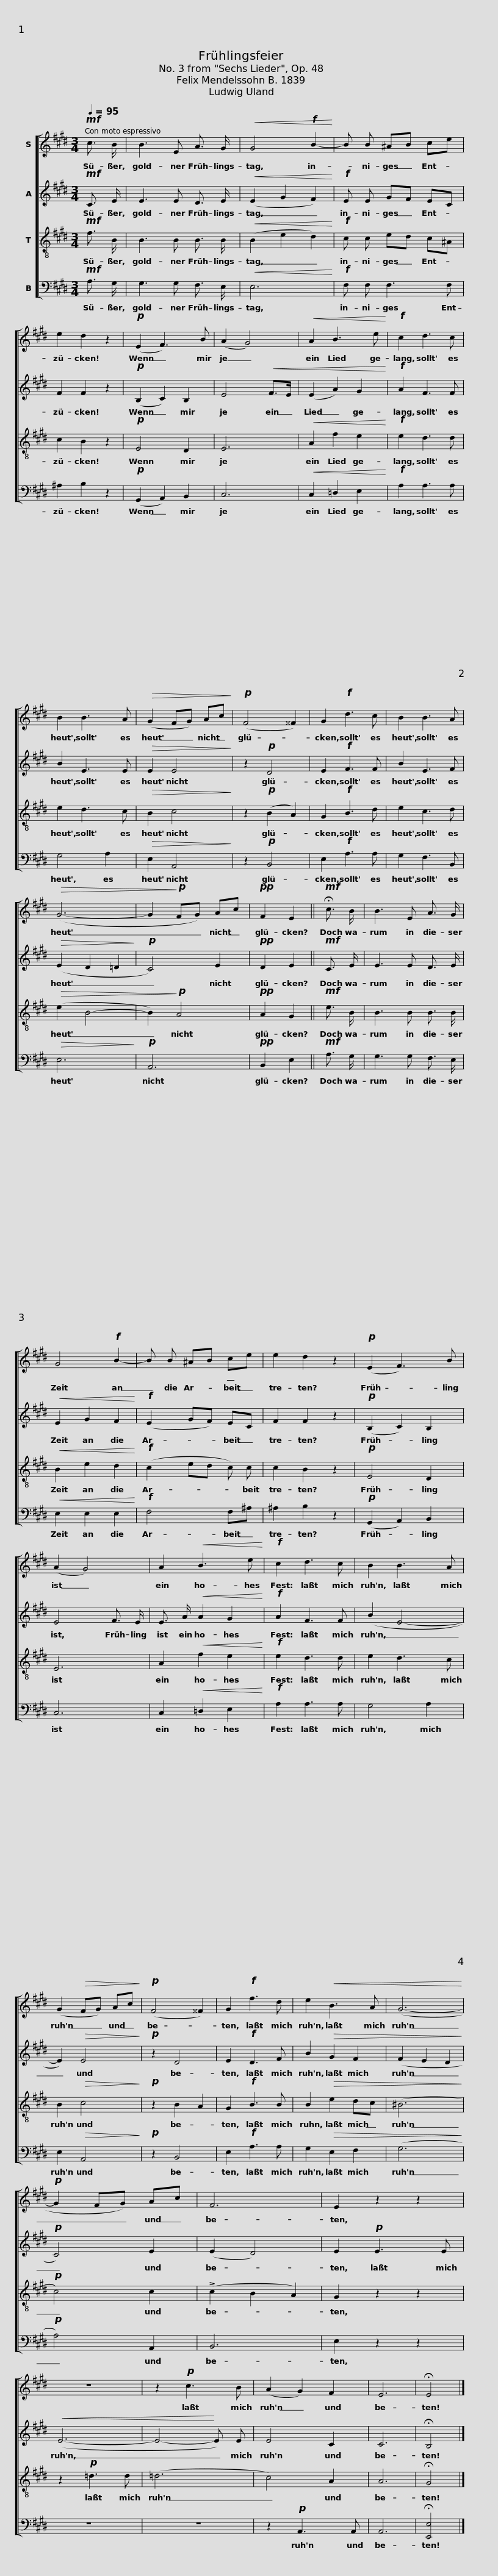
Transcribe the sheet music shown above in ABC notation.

X:1
%%score [ 1 2 3 4 ]
L:1/8
Q:1/4=95
M:3/4
I:linebreak $
K:E
V:1 treble
V:2 treble
V:3 treble-8
V:4 bass
V:1
!mf! c3/2 B/ | B3 E A3/2 G/ |!<(! G4!f! B2-!<)! | B B ^AB ce | e2 d2 z2 | %5
!p! (E2 F3) B |$ (A2 G4) |!<(! A2 B3 e!<)! |!f! c2 d3 c | B2 B3 A | %10
!>(! (G2 FG) Ac!>)! |!p! (F4 ^^F2) | G2!f! d3 c |$ B2 B3 A |!>(! (G6- | %15
 G2!>)!!p! FG) Ac |!pp! F2 E2 ||!mf! !fermata!c3/2 B/ | B3 E A3/2 G/ |$ G4!f! B2- | %20
 B B ^AB ce | e2 d2 z2 |!p! (E2 F3) B | (A2 G4) | A2!<(! B3 e!<)! |$ %25
!f! c2 d3 c | B2 B3 A | (G2!>(! FG) Ac!>)! |!p! (F4 ^^F2) | G2!f! f3 d | %30
 e2!<(! B3 A | (G6-!<)! |$!p! G2 FG) Ac | F6 | E2 z2 z2 | %35
 z6 | z2!p! c3 B | (A2 G2) F2 | E6 | !fermata!E4 |] %40
V:2
!mf! C3/2 E/ | E3 E D3/2 E/ |!<(! (E2 G2 F2)!<)! |!f! E E GF EC | F2 F2 z2 | %5
!p! (B,2 C2) B,2 |$ E4!<(! F>E | (E2 A2) G2!<)! |!f! A2 F3 F | B2 E3 E | %10
!>(! E2 E4!>)! | z2!p! D4 | E2!f! F3 F |$ B2 E3 F |!>(! (E2 D2 =D2!>)! | %15
!p! C4) E2 |!pp! D2 E2 ||!mf! C3/2 E/ | E3 E D3/2 E/ |$!<(! E2 G2 F2!<)! | %20
!f! (E2 GF) EC | F2 F2 z2 |!p! (B,2 C2) B,2 | E4 F3/2 E/ | E3/2 A/!<(! A2 G2!<)! |$ %25
!f! A2 F3 F | (B2 E4- | E2)!>(! E4!>)! |!p! z2 D4 | E2!f! D3 F | %30
 B2!>(! G2 F2 | (F2 E2 D2!>)! |$!p! C4) E2 | (E2 D4) | E2!p! E3 E | %35
!<(! (E6- | E4-!<)! E) E | E4 C2 | C6 | !fermata!B,4 |] %40
V:3
!mf! f3/2 B/ | B3 B B3/2 B/ |!<(! (B2 e2 d2)!<)! |!f! c c ed c^A | c2 B2 z2 | %5
!p! E4 D2 |$ E6 |!<(! A2 f2 e2!<)! |!f! e2 d3 d | e2 d3 c | %10
!>(! B2 c4!>)! | z2!p! (B2 A2) | G2!f! B3 d |$ e2 c3 d |!>(! (e2 B4- | %15
 B2)!>)!!p! A4 |!pp! A2 G2 ||!mf! e3/2 B/ | B3 B B3/2 B/ |$!<(! B2 e2 d2!<)! | %20
!f! (c2 ed c) c | c2 B2 z2 |!p! E4 D2 | E6 | A2!<(! f2 e2!<)! |$ %25
!f! e2 d3 d | e2 d3 c | B2!>(! c4!>)! |!p! z2 B2 A2 | G2!f! B3 B | %30
 B2!>(! e2 dc | (^B6!>)! |$!p! c4) c2 | (!>!c2 B2 A2) | G2 z2 z2 | %35
 z2!p! =d3 d | (=d6 | c4) A2 | A6 | !fermata!G4 |] %40
V:4
!mf! A,3/2 G,/ | G,3 G, F,3/2 E,/ |!<(! E,6!<)! |!f! F, F, F,3 F, | ^A,2 B,2 z2 | %5
!p! (G,,2 A,,2) B,,2 |$ C,6 |!<(! C,2 =D,2 E,2!<)! |!f! A,2 A,3 A, | G,4 A,2 | %10
!>(! E,2 A,,4!>)! | z2!p! B,,4 | E,2!f! A,3 A, |$ G,2 F,3 B,, |!>(! E,6!>)! | %15
!p! A,,6 |!pp! B,,2 E,2 ||!mf! A,3/2 G,/ | G,3 G, F,3/2 E,/ |$!<(! E,2 E,2 E,2!<)! | %20
!f! F,4 F,^A, | ^A,2 B,2 z2 |!p! (G,,2 A,,2) B,,2 | C,6 | C,2!<(! =D,2 E,2!<)! |$ %25
!f! A,2 A,3 A, | G,4 A,2 | E,2!>(! A,,4!>)! |!p! z2 B,,4 | E,2!f! A,3 A, | %30
 G,2!>(! E,2 F,2 | (G,6!>)! |$!p! A,4) A,,2 | B,,6 | E,2 z2 z2 | %35
 z6 | z6 | z2!p! A,,3 A,, | A,,6 | !fermata![E,,E,]4 |] %40
